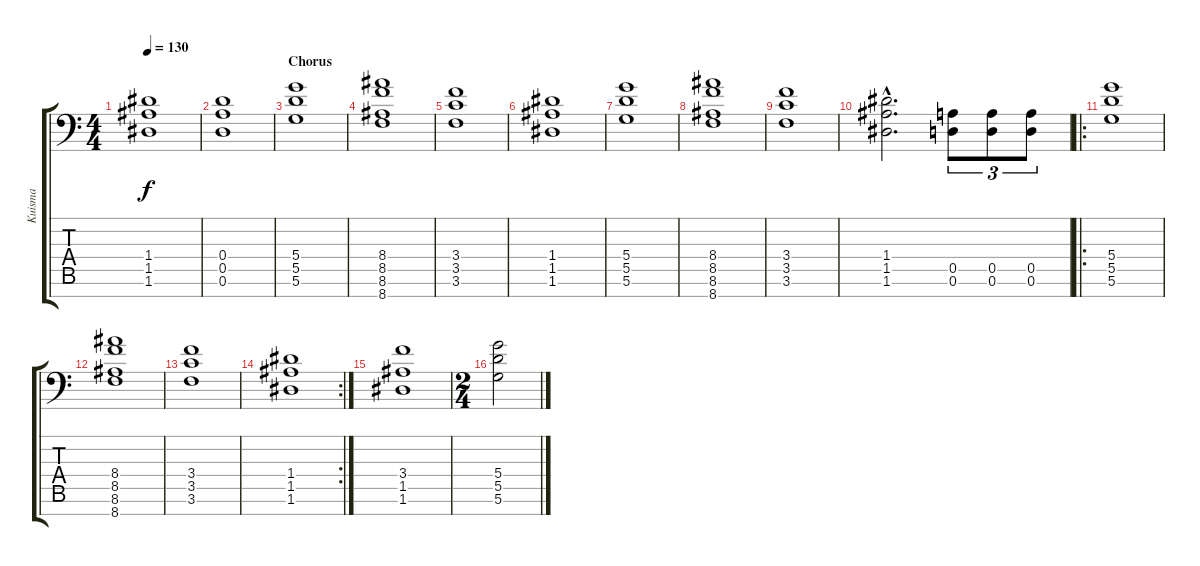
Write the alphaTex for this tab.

\track ("Kuisma" "Kuisma") {instrument distortionguitar}
\staff {score tabs}
\tuning (E4 B3 G3 D3 A2 D2 A1) {hide}
\ts (4 4)
\tempo 130
\clef f4
\ks c
(1.4 1.5 1.6).1{dy f} |
(0.4 0.5 0.6).1 |
\section ("" "Chorus")
(5.4 5.5 5.6).1 |
(8.4 8.5 8.6 8.7).1 |
(3.4 3.5 3.6).1 |
(1.4 1.5 1.6).1 |
(5.4 5.5 5.6).1 |
(8.4 8.5 8.6 8.7).1 |
(3.4 3.5 3.6).1 |
(1.4{hac} 1.5{hac} 1.6{hac}).2{d} (0.5 0.6).8{tu (3 2)} (0.5 0.6).8{tu (3 2)} (0.5 0.6).8{tu (3 2)} |
\ro
(5.4 5.5 5.6).1 |
(8.4 8.5 8.6 8.7).1 |
(3.4 3.5 3.6).1 |
\rc 2
(1.4 1.5 1.6).1 |
(3.4 1.5 1.6).1 |
\ts (2 4)
(5.4 5.5 5.6).2
